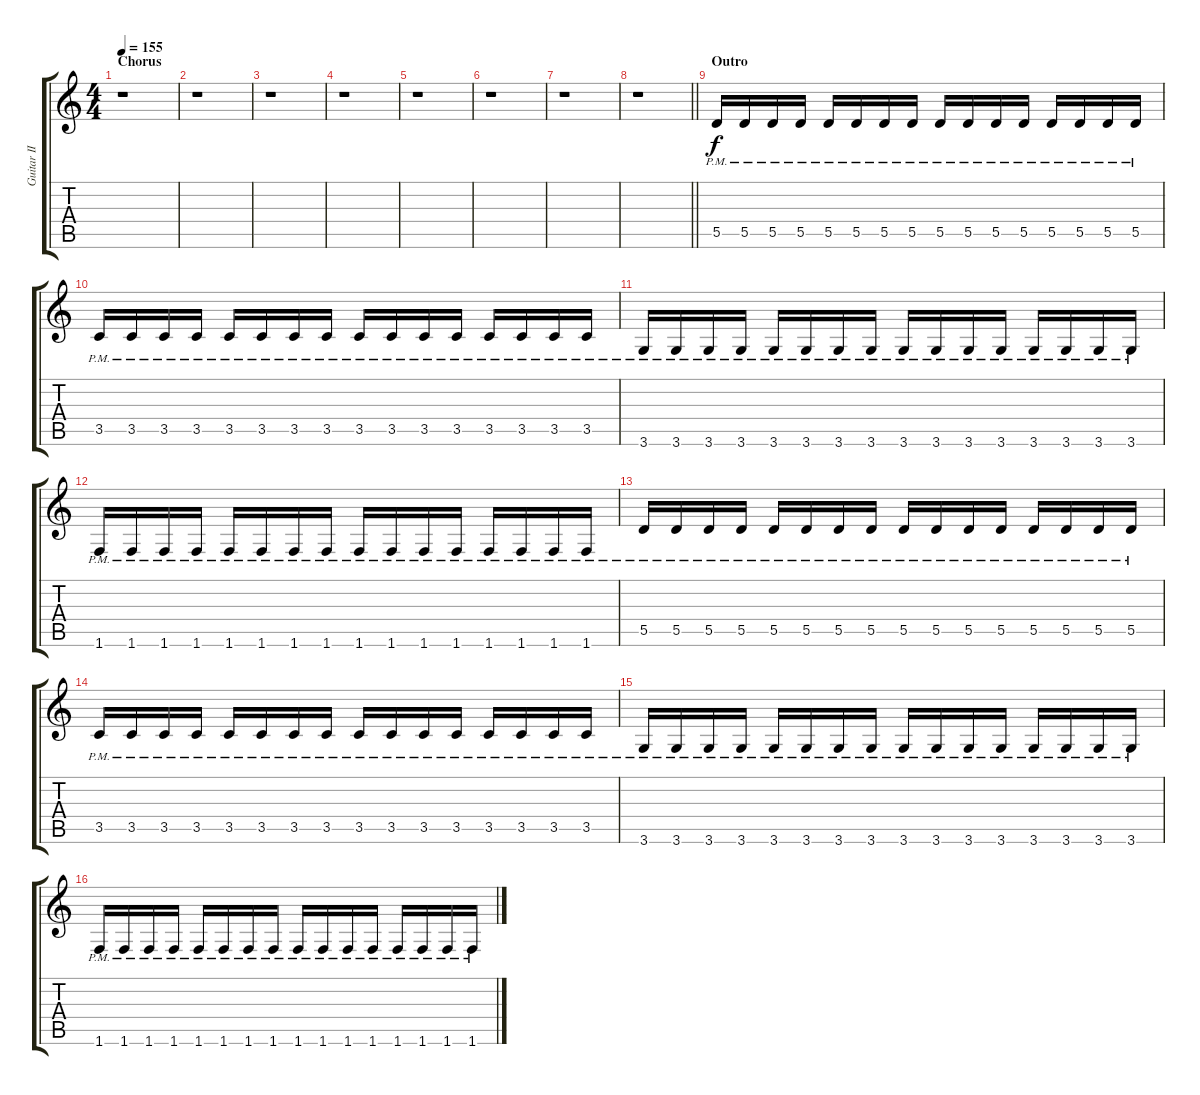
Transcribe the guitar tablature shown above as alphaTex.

\track ("Guitar II" "Guitar II") {instrument overdrivenguitar}
\staff {score tabs}
\tuning (E4 B3 G3 D3 A2 E2) {hide}
\ts (4 4)
\section ("" "Chorus")
\tempo 155
\clef g2
\ks c
r.1{dy f} |
r.1 |
r.1 |
r.1 |
r.1 |
r.1 |
r.1 |
\barLineRight lightlight
r.1 |
\section ("" "Outro")
5.5{pm}.16 5.5{pm}.16 5.5{pm}.16 5.5{pm}.16 5.5{pm}.16 5.5{pm}.16 5.5{pm}.16 5.5{pm}.16 5.5{pm}.16 5.5{pm}.16 5.5{pm}.16 5.5{pm}.16 5.5{pm}.16 5.5{pm}.16 5.5{pm}.16 5.5{pm}.16 |
3.5{pm}.16 3.5{pm}.16 3.5{pm}.16 3.5{pm}.16 3.5{pm}.16 3.5{pm}.16 3.5{pm}.16 3.5{pm}.16 3.5{pm}.16 3.5{pm}.16 3.5{pm}.16 3.5{pm}.16 3.5{pm}.16 3.5{pm}.16 3.5{pm}.16 3.5{pm}.16 |
3.6{pm}.16 3.6{pm}.16 3.6{pm}.16 3.6{pm}.16 3.6{pm}.16 3.6{pm}.16 3.6{pm}.16 3.6{pm}.16 3.6{pm}.16 3.6{pm}.16 3.6{pm}.16 3.6{pm}.16 3.6{pm}.16 3.6{pm}.16 3.6{pm}.16 3.6{pm}.16 |
1.6{pm}.16 1.6{pm}.16 1.6{pm}.16 1.6{pm}.16 1.6{pm}.16 1.6{pm}.16 1.6{pm}.16 1.6{pm}.16 1.6{pm}.16 1.6{pm}.16 1.6{pm}.16 1.6{pm}.16 1.6{pm}.16 1.6{pm}.16 1.6{pm}.16 1.6{pm}.16 |
5.5{pm}.16 5.5{pm}.16 5.5{pm}.16 5.5{pm}.16 5.5{pm}.16 5.5{pm}.16 5.5{pm}.16 5.5{pm}.16 5.5{pm}.16 5.5{pm}.16 5.5{pm}.16 5.5{pm}.16 5.5{pm}.16 5.5{pm}.16 5.5{pm}.16 5.5{pm}.16 |
3.5{pm}.16 3.5{pm}.16 3.5{pm}.16 3.5{pm}.16 3.5{pm}.16 3.5{pm}.16 3.5{pm}.16 3.5{pm}.16 3.5{pm}.16 3.5{pm}.16 3.5{pm}.16 3.5{pm}.16 3.5{pm}.16 3.5{pm}.16 3.5{pm}.16 3.5{pm}.16 |
3.6{pm}.16 3.6{pm}.16 3.6{pm}.16 3.6{pm}.16 3.6{pm}.16 3.6{pm}.16 3.6{pm}.16 3.6{pm}.16 3.6{pm}.16 3.6{pm}.16 3.6{pm}.16 3.6{pm}.16 3.6{pm}.16 3.6{pm}.16 3.6{pm}.16 3.6{pm}.16 |
1.6{pm}.16 1.6{pm}.16 1.6{pm}.16 1.6{pm}.16 1.6{pm}.16 1.6{pm}.16 1.6{pm}.16 1.6{pm}.16 1.6{pm}.16 1.6{pm}.16 1.6{pm}.16 1.6{pm}.16 1.6{pm}.16 1.6{pm}.16 1.6{pm}.16 1.6{pm}.16
